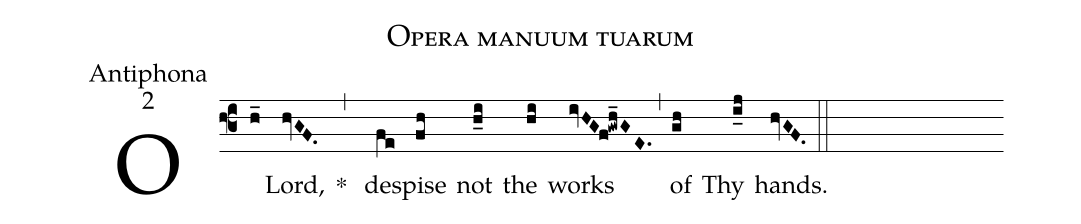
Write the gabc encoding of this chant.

name: Opera manuum tuarum;
office-part: Antiphona;
mode: 2;
%%
(f3)O(h_) Lord,(hvGF.) * (,) de(fe)spise(fh) not(h_i) the(hi) works(ivHG!f!gwh_GE.) (,) of(gh) Thy(i_j) hands.(hvGF.) (::)
